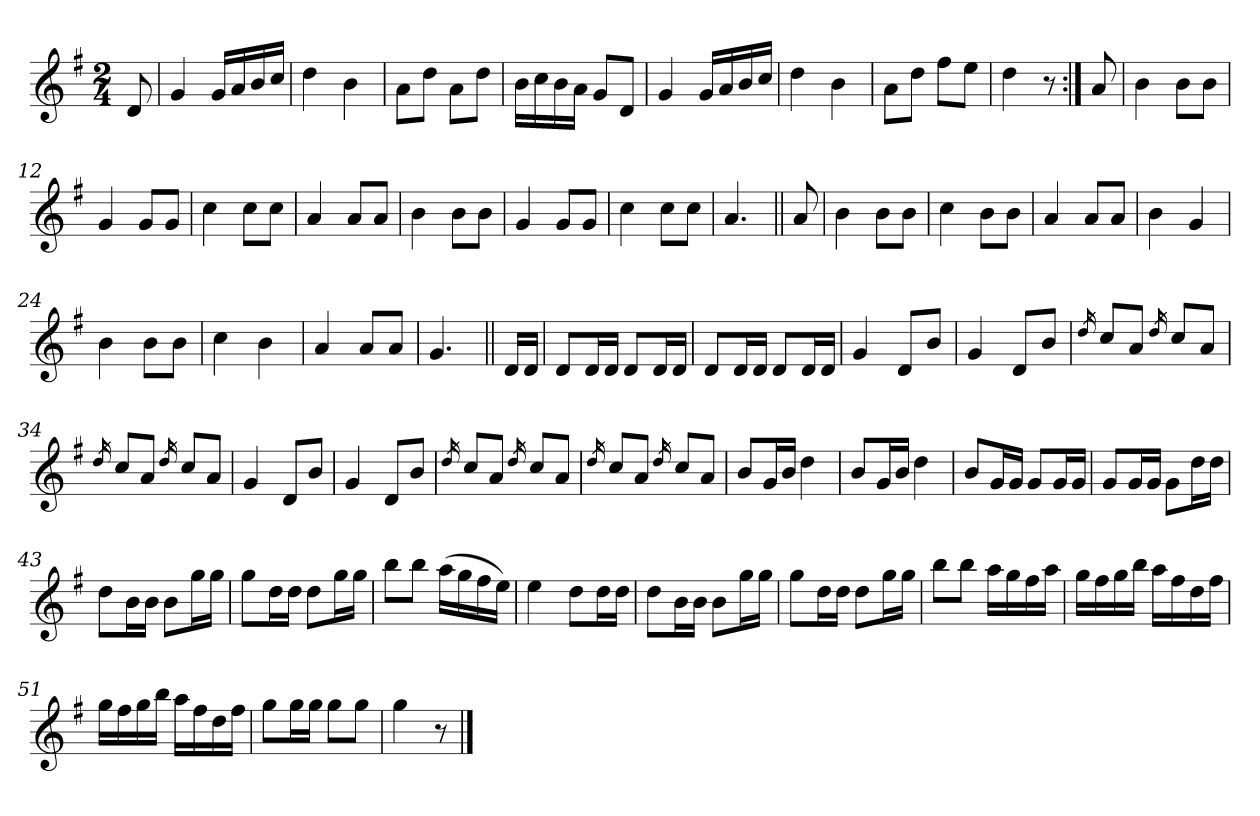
**kern
*part1
*staff1
*clefG2
*k[f#]
*G:
*M2/4
*MM100
=1
8d/
=2
4g/
16g/LL
16a/
16b/
16cc/JJ
=3
4dd\
4b\
=4
8a\L
8dd\J
8a\L
8dd\J
=5
16b\LL
16cc\
16b\
16a\JJ
8g/L
8d/J
=6
4g/
16g/LL
16a/
16b/
16cc/JJ
=7
4dd\
4b\
=8
8a\L
8dd\J
8ff#\L
8ee\J
=9
4dd\
8r
!!LO:LB:g=z
=10:|!
8a/
=11
4b\
8b\L
8b\J
=12
4g/
8g/L
8g/J
=13
4cc\
8cc\L
8cc\J
=14
4a/
8a/L
8a/J
=15
4b\
8b\L
8b\J
=16
4g/
8g/L
8g/J
=17
4cc\
8cc\L
8cc\J
=18
4.a/
!!LO:LB:g=z
=19||
8a/
=20
4b\
8b\L
8b\J
=21
4cc\
8b\L
8b\J
=22
4a/
8a/L
8a/J
=23
4b\
4g/
=24
4b\
8b\L
8b\J
=25
4cc\
4b\
=26
4a/
8a/L
8a/J
=27
4.g/
!!LO:LB:g=z
=28||
16d/LL
16d/JJ
=29
8d/L
16d/L
16d/JJ
8d/L
16d/L
16d/JJ
=30
8d/L
16d/L
16d/JJ
8d/L
16d/L
16d/JJ
=31
4g/
8d/L
8b/J
=32
4g/
8d/L
8b/J
=33
16qdd/
8cc/L
8a/J
16qdd/
8cc/L
8a/J
=34
16qdd/
8cc/L
8a/J
16qdd/
8cc/L
8a/J
=35
4g/
8d/L
8b/J
!!LO:LB:g=z
=36
4g/
8d/L
8b/J
=37
16qdd/
8cc/L
8a/J
16qdd/
8cc/L
8a/J
=38
16qdd/
8cc/L
8a/J
16qdd/
8cc/L
8a/J
=39
8b/L
16g/L
16b/JJ
4dd\
=40
8b/L
16g/L
16b/JJ
4dd\
=41
8b/L
16g/L
16g/JJ
8g/L
16g/L
16g/JJ
!!LO:LB:g=z
=42
8g/L
16g/L
16g/JJ
8g\L
16dd\L
16dd\JJ
=43
8dd\L
16b\L
16b\JJ
8b\L
16gg\L
16gg\JJ
=44
8gg\L
16dd\L
16dd\JJ
8dd\L
16gg\L
16gg\JJ
=45
8bb\L
8bb\J
(>16aa\LL
16gg\
16ff#\
16ee\JJ)
=46
4ee\
8dd\L
16dd\L
16dd\JJ
=47
8dd\L
16b\L
16b\JJ
8b\L
16gg\L
16gg\JJ
!!LO:LB:g=z
=48
8gg\L
16dd\L
16dd\JJ
8dd\L
16gg\L
16gg\JJ
=49
8bb\L
8bb\J
16aa\LL
16gg\
16ff#\
16aa\JJ
=50
16gg\LL
16ff#\
16gg\
16bb\JJ
16aa\LL
16ff#\
16dd\
16ff#\JJ
=51
16gg\LL
16ff#\
16gg\
16bb\JJ
16aa\LL
16ff#\
16dd\
16ff#\JJ
=52
8gg\L
16gg\L
16gg\JJ
8gg\L
8gg\J
=53
4gg\
8r
==
*-
